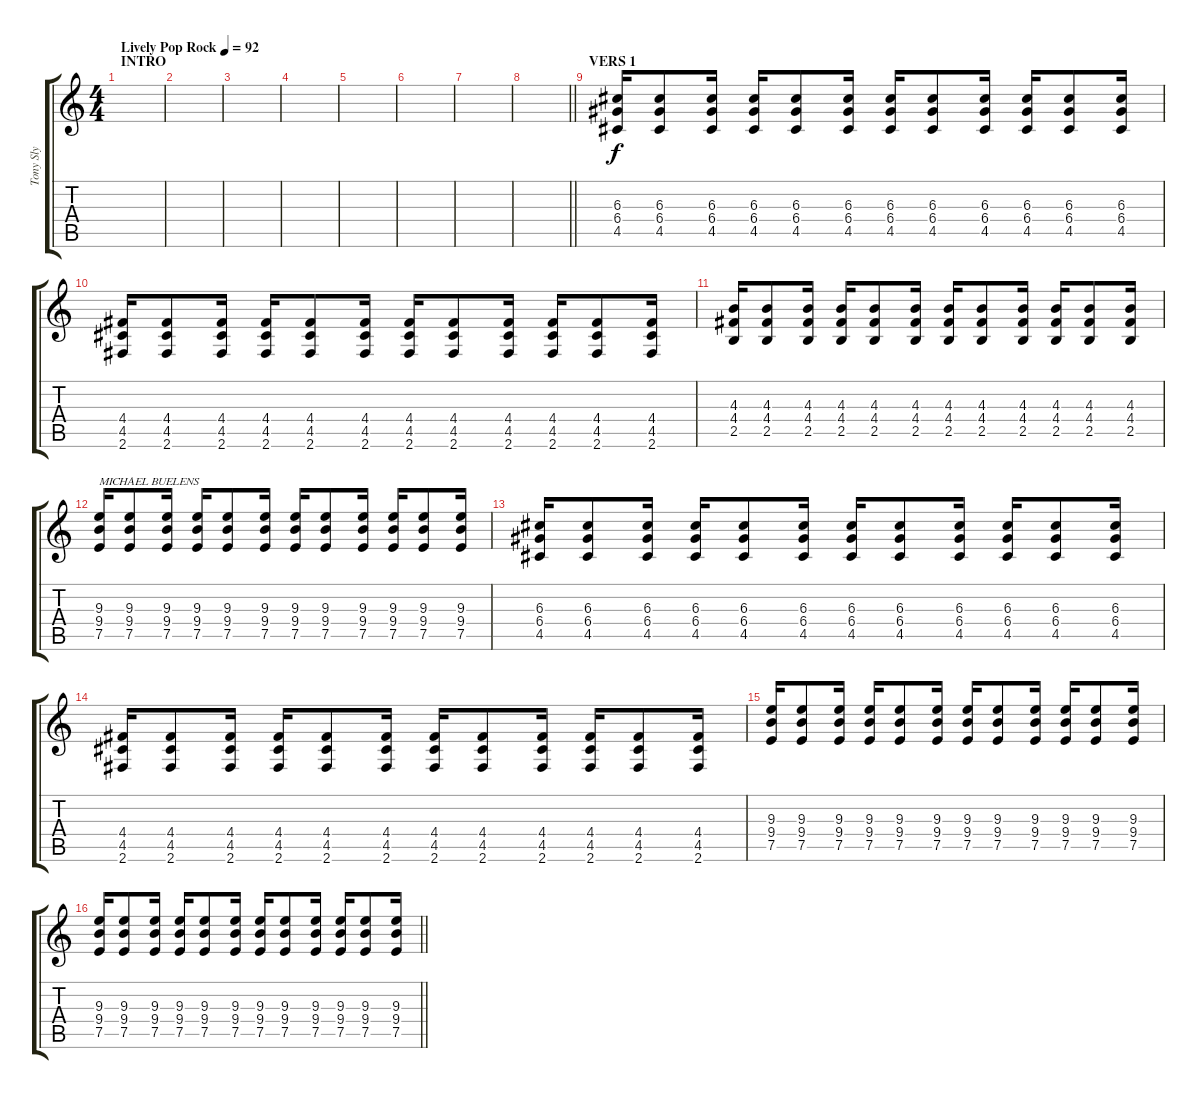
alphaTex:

\track ("Tony Sly" "Tony Sly") {instrument distortionguitar}
\staff {score tabs}
\tuning (E4 B3 G3 D3 A2 E2) {hide}
\ts (4 4)
\section ("" "INTRO")
\tempo (92 "Lively Pop Rock")
\clef g2
\ks c
|
|
|
|
|
|
|
\barLineRight lightlight
|
\section ("" "VERS 1")
(6.3 6.4 4.5).16 (6.3 6.4 4.5).8 (6.3 6.4 4.5).16 (6.3 6.4 4.5).16 (6.3 6.4 4.5).8 (6.3 6.4 4.5).16 (6.3 6.4 4.5).16 (6.3 6.4 4.5).8 (6.3 6.4 4.5).16 (6.3 6.4 4.5).16 (6.3 6.4 4.5).8 (6.3 6.4 4.5).16 |
(4.4 4.5 2.6).16 (4.4 4.5 2.6).8 (4.4 4.5 2.6).16 (4.4 4.5 2.6).16 (4.4 4.5 2.6).8 (4.4 4.5 2.6).16 (4.4 4.5 2.6).16 (4.4 4.5 2.6).8 (4.4 4.5 2.6).16 (4.4 4.5 2.6).16 (4.4 4.5 2.6).8 (4.4 4.5 2.6).16 |
(4.3 4.4 2.5).16 (4.3 4.4 2.5).8 (4.3 4.4 2.5).16 (4.3 4.4 2.5).16 (4.3 4.4 2.5).8 (4.3 4.4 2.5).16 (4.3 4.4 2.5).16 (4.3 4.4 2.5).8 (4.3 4.4 2.5).16 (4.3 4.4 2.5).16 (4.3 4.4 2.5).8 (4.3 4.4 2.5).16 |
(9.3 9.4 7.5).16{txt "MICHAEL BUELENS"} (9.3 9.4 7.5).8 (9.3 9.4 7.5).16 (9.3 9.4 7.5).16 (9.3 9.4 7.5).8 (9.3 9.4 7.5).16 (9.3 9.4 7.5).16 (9.3 9.4 7.5).8 (9.3 9.4 7.5).16 (9.3 9.4 7.5).16 (9.3 9.4 7.5).8 (9.3 9.4 7.5).16 |
(6.3 6.4 4.5).16 (6.3 6.4 4.5).8 (6.3 6.4 4.5).16 (6.3 6.4 4.5).16 (6.3 6.4 4.5).8 (6.3 6.4 4.5).16 (6.3 6.4 4.5).16 (6.3 6.4 4.5).8 (6.3 6.4 4.5).16 (6.3 6.4 4.5).16 (6.3 6.4 4.5).8 (6.3 6.4 4.5).16 |
(4.4 4.5 2.6).16 (4.4 4.5 2.6).8 (4.4 4.5 2.6).16 (4.4 4.5 2.6).16 (4.4 4.5 2.6).8 (4.4 4.5 2.6).16 (4.4 4.5 2.6).16 (4.4 4.5 2.6).8 (4.4 4.5 2.6).16 (4.4 4.5 2.6).16 (4.4 4.5 2.6).8 (4.4 4.5 2.6).16 |
(9.3 9.4 7.5).16 (9.3 9.4 7.5).8 (9.3 9.4 7.5).16 (9.3 9.4 7.5).16 (9.3 9.4 7.5).8 (9.3 9.4 7.5).16 (9.3 9.4 7.5).16 (9.3 9.4 7.5).8 (9.3 9.4 7.5).16 (9.3 9.4 7.5).16 (9.3 9.4 7.5).8 (9.3 9.4 7.5).16 |
\barLineRight lightlight
(9.3 9.4 7.5).16 (9.3 9.4 7.5).8 (9.3 9.4 7.5).16 (9.3 9.4 7.5).16 (9.3 9.4 7.5).8 (9.3 9.4 7.5).16 (9.3 9.4 7.5).16 (9.3 9.4 7.5).8 (9.3 9.4 7.5).16 (9.3 9.4 7.5).16 (9.3 9.4 7.5).8 (9.3 9.4 7.5).16
